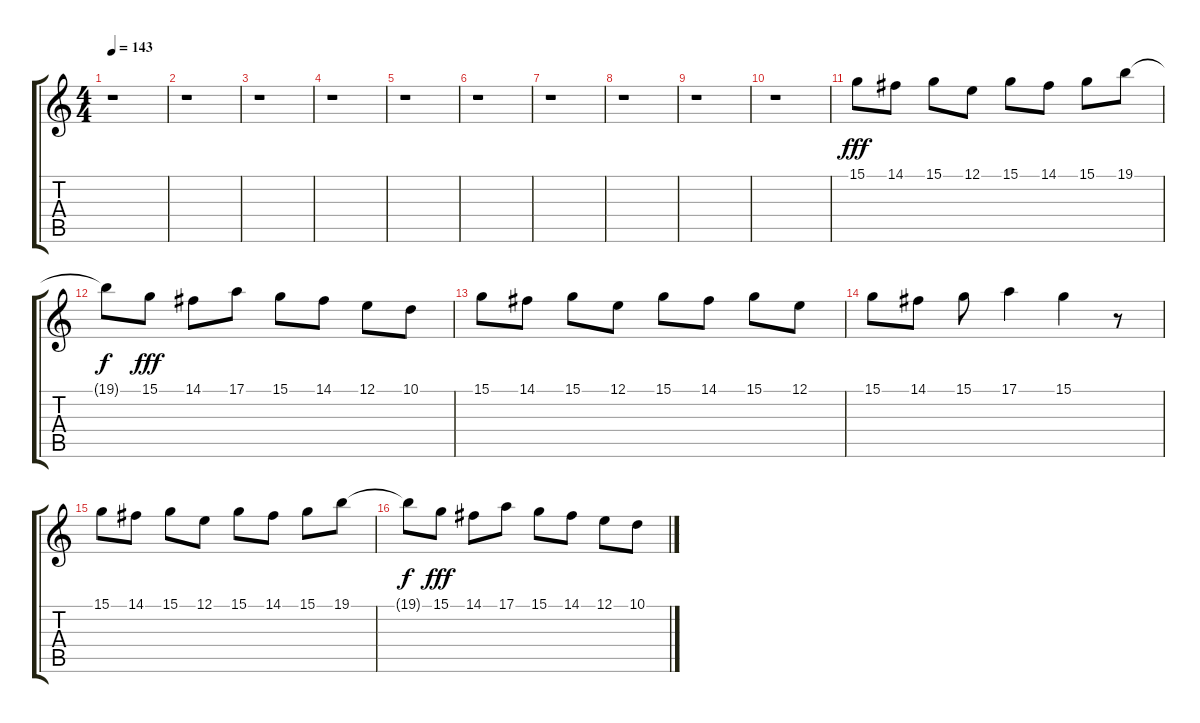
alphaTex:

\track "" {instrument glockenspiel}
\staff {score tabs}
\tuning (E4 B3 G3 D3 A2 E2) {hide}
\ts (4 4)
\tempo 143
\clef g2
\ks c
r.1{dy fff} |
r.1 |
r.1 |
r.1 |
r.1 |
r.1 |
r.1 |
r.1 |
r.1 |
r.1 |
15.1.8 14.1.8 15.1.8 12.1.8 15.1.8 14.1.8 15.1.8 19.1.8 |
19.1{t}.8{dy f} 15.1.8{dy fff} 14.1.8 17.1.8 15.1.8 14.1.8 12.1.8 10.1.8 |
15.1.8 14.1.8 15.1.8 12.1.8 15.1.8 14.1.8 15.1.8 12.1.8 |
15.1.8 14.1.8 15.1.8 17.1.4 15.1.4 r.8 |
15.1.8 14.1.8 15.1.8 12.1.8 15.1.8 14.1.8 15.1.8 19.1.8 |
19.1{t}.8{dy f} 15.1.8{dy fff} 14.1.8 17.1.8 15.1.8 14.1.8 12.1.8 10.1.8
